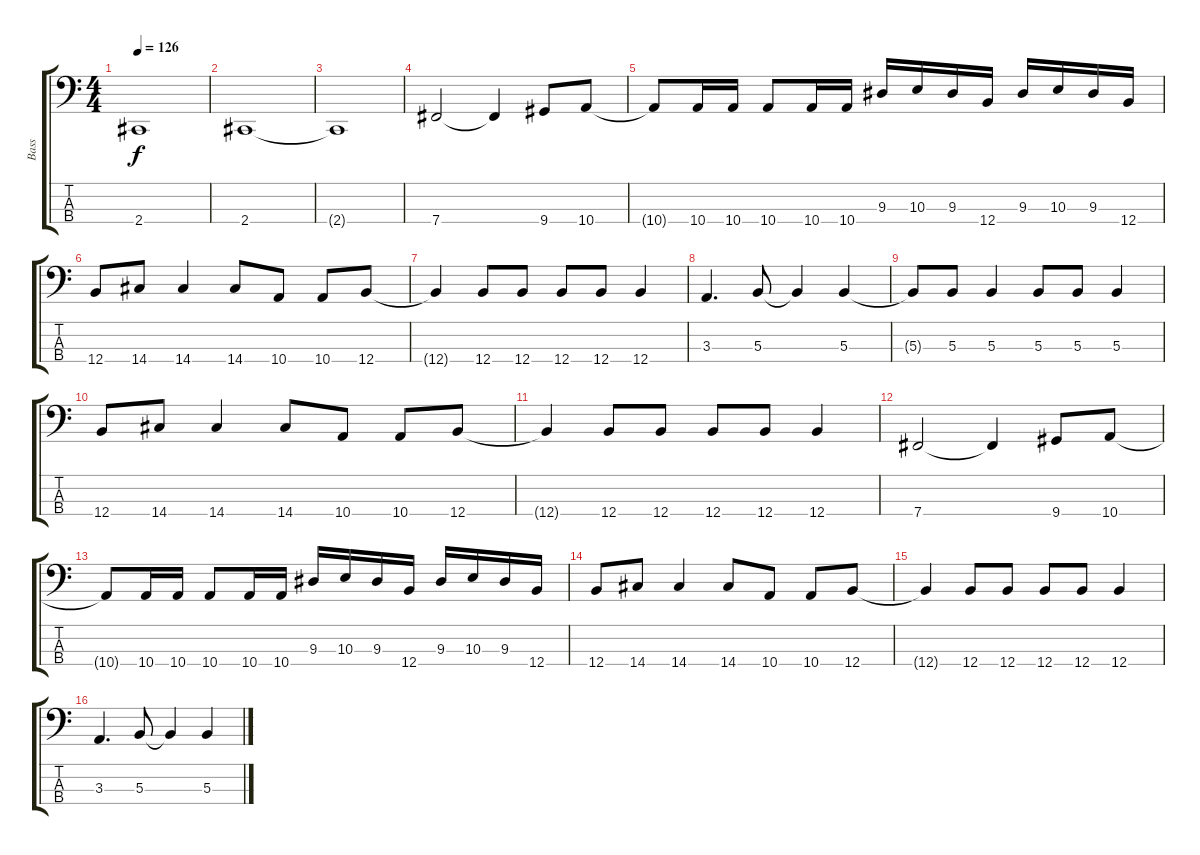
\track ("Bass" "Bass") {instrument electricbasspick}
\staff {score tabs}
\tuning (E2 B1 Gb1 B0) {hide}
\ts (4 4)
\tempo 126
\clef f4
\ks c
2.4{t}.1{dy f} |
2.4.1 |
2.4{t}.1 |
7.4.2 7.4{t}.4 9.4.8 10.4.8 |
10.4{t}.8 10.4.16 10.4.16 10.4.8 10.4.16 10.4.16 9.3.16 10.3.16 9.3.16 12.4.16 9.3.16 10.3.16 9.3.16 12.4.16 |
12.4.8 14.4.8 14.4.4 14.4.8 10.4.8 10.4.8 12.4.8 |
12.4{t}.4 12.4.8 12.4.8 12.4.8 12.4.8 12.4.4 |
3.3.4{d} 5.3.8 5.3{t}.4 5.3.4 |
5.3{t}.8 5.3.8 5.3.4 5.3.8 5.3.8 5.3.4 |
12.4.8 14.4.8 14.4.4 14.4.8 10.4.8 10.4.8 12.4.8 |
12.4{t}.4 12.4.8 12.4.8 12.4.8 12.4.8 12.4.4 |
7.4.2 7.4{t}.4 9.4.8 10.4.8 |
10.4{t}.8 10.4.16 10.4.16 10.4.8 10.4.16 10.4.16 9.3.16 10.3.16 9.3.16 12.4.16 9.3.16 10.3.16 9.3.16 12.4.16 |
12.4.8 14.4.8 14.4.4 14.4.8 10.4.8 10.4.8 12.4.8 |
12.4{t}.4 12.4.8 12.4.8 12.4.8 12.4.8 12.4.4 |
3.3.4{d} 5.3.8 5.3{t}.4 5.3.4
